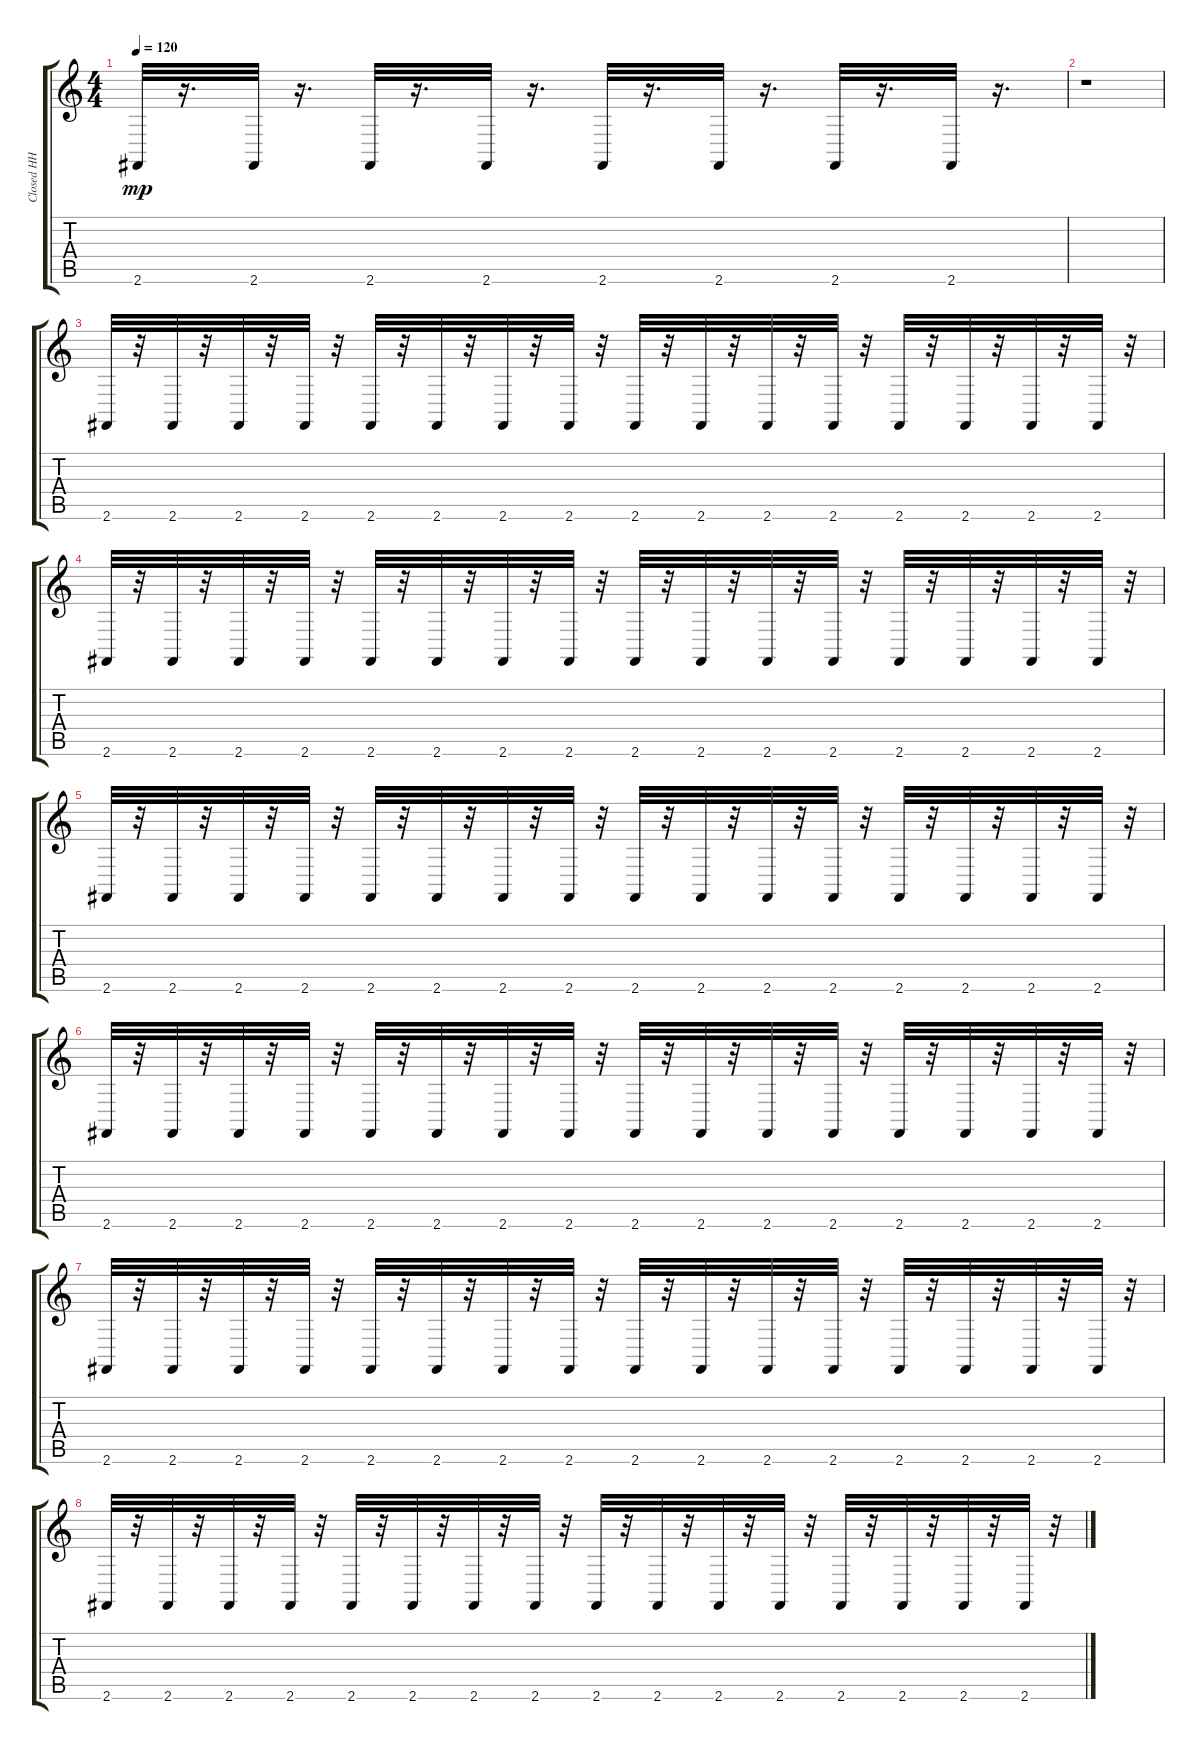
\track ("Closed HH           " "Closed HH ") {instrument acousticgrandpiano}
\staff {score tabs}
\tuning (E4 B3 G3 D3 A2 E2) {hide}
\ts (4 4)
\tempo 120
\clef g2
\ks c
2.6.32{dy mp} r.16{d} 2.6.32 r.16{d} 2.6.32 r.16{d} 2.6.32 r.16{d} 2.6.32 r.16{d} 2.6.32 r.16{d} 2.6.32 r.16{d} 2.6.32 r.16{d} |
r.1 |
2.6.32 r.32 2.6.32 r.32 2.6.32 r.32 2.6.32 r.32 2.6.32 r.32 2.6.32 r.32 2.6.32 r.32 2.6.32 r.32 2.6.32 r.32 2.6.32 r.32 2.6.32 r.32 2.6.32 r.32 2.6.32 r.32 2.6.32 r.32 2.6.32 r.32 2.6.32 r.32 |
2.6.32 r.32 2.6.32 r.32 2.6.32 r.32 2.6.32 r.32 2.6.32 r.32 2.6.32 r.32 2.6.32 r.32 2.6.32 r.32 2.6.32 r.32 2.6.32 r.32 2.6.32 r.32 2.6.32 r.32 2.6.32 r.32 2.6.32 r.32 2.6.32 r.32 2.6.32 r.32 |
2.6.32 r.32 2.6.32 r.32 2.6.32 r.32 2.6.32 r.32 2.6.32 r.32 2.6.32 r.32 2.6.32 r.32 2.6.32 r.32 2.6.32 r.32 2.6.32 r.32 2.6.32 r.32 2.6.32 r.32 2.6.32 r.32 2.6.32 r.32 2.6.32 r.32 2.6.32 r.32 |
2.6.32 r.32 2.6.32 r.32 2.6.32 r.32 2.6.32 r.32 2.6.32 r.32 2.6.32 r.32 2.6.32 r.32 2.6.32 r.32 2.6.32 r.32 2.6.32 r.32 2.6.32 r.32 2.6.32 r.32 2.6.32 r.32 2.6.32 r.32 2.6.32 r.32 2.6.32 r.32 |
2.6.32 r.32 2.6.32 r.32 2.6.32 r.32 2.6.32 r.32 2.6.32 r.32 2.6.32 r.32 2.6.32 r.32 2.6.32 r.32 2.6.32 r.32 2.6.32 r.32 2.6.32 r.32 2.6.32 r.32 2.6.32 r.32 2.6.32 r.32 2.6.32 r.32 2.6.32 r.32 |
2.6.32 r.32 2.6.32 r.32 2.6.32 r.32 2.6.32 r.32 2.6.32 r.32 2.6.32 r.32 2.6.32 r.32 2.6.32 r.32 2.6.32 r.32 2.6.32 r.32 2.6.32 r.32 2.6.32 r.32 2.6.32 r.32 2.6.32 r.32 2.6.32 r.32 2.6.32 r.32
